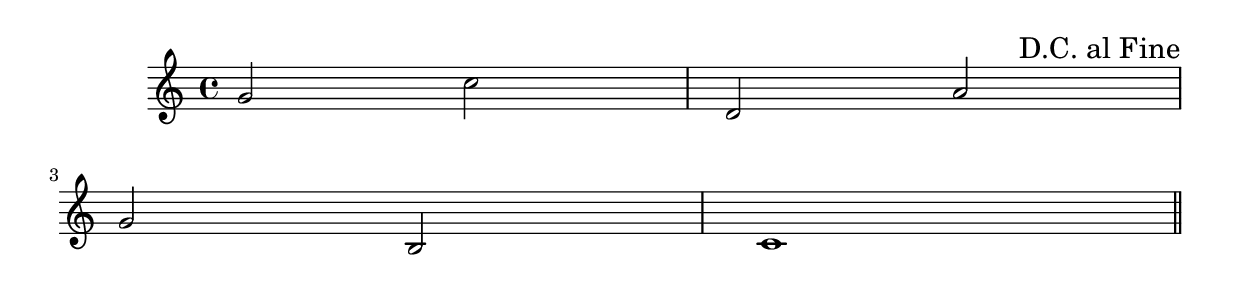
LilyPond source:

%% DO NOT EDIT this file manually; it is automatically
%% generated from LSR http://lsr.dsi.unimi.it
%% Make any changes in LSR itself, or in Documentation/snippets/new/ ,
%% and then run scripts/auxiliar/makelsr.py
%%
%% This file is in the public domain.
\version "2.14.2"

\header {
  lsrtags = "text"

%% Translation of GIT committish: b482c3e5b56c3841a88d957e0ca12964bd3e64fa

  texidoces = "

Se pueden imprimir marcas al final de la línea actual, en vez de al
principio de la línea siguiente.  En estos casos, puede ser preferible
alinear el borde derecho de la marca con la línea divisoria.

"
  doctitlees = "Imprimir marcas al final de una línea"

%% Translation of GIT committish: 4ab2514496ac3d88a9f3121a76f890c97cedcf4e
  texidocfr = "
Les indications textuelles peuvent être imprimées à la fin d'une ligne
plutôt qu'en tête de la suivante.  Pensez alors à aligner l'extrémité
droite de l'indication sur la barre de mesure.

"
  doctitlefr = "Indication texuelle en fin de ligne"


  texidoc = "
Marks can be printed at the end of the current line, instead of the
beginning of the following line.  In such cases, it might be preferable
to align the right end of the mark with the bar line.

"
  doctitle = "Printing marks at the end of a line"
} % begin verbatim


\relative c'' {
  g2 c
  d,2 a'
  \once \override Score.RehearsalMark #'break-visibility = #end-of-line-visible
  \once \override Score.RehearsalMark #'self-alignment-X = #RIGHT
  \mark "D.C. al Fine"
  \break
  g2 b,
  c1 \bar "||"
}

